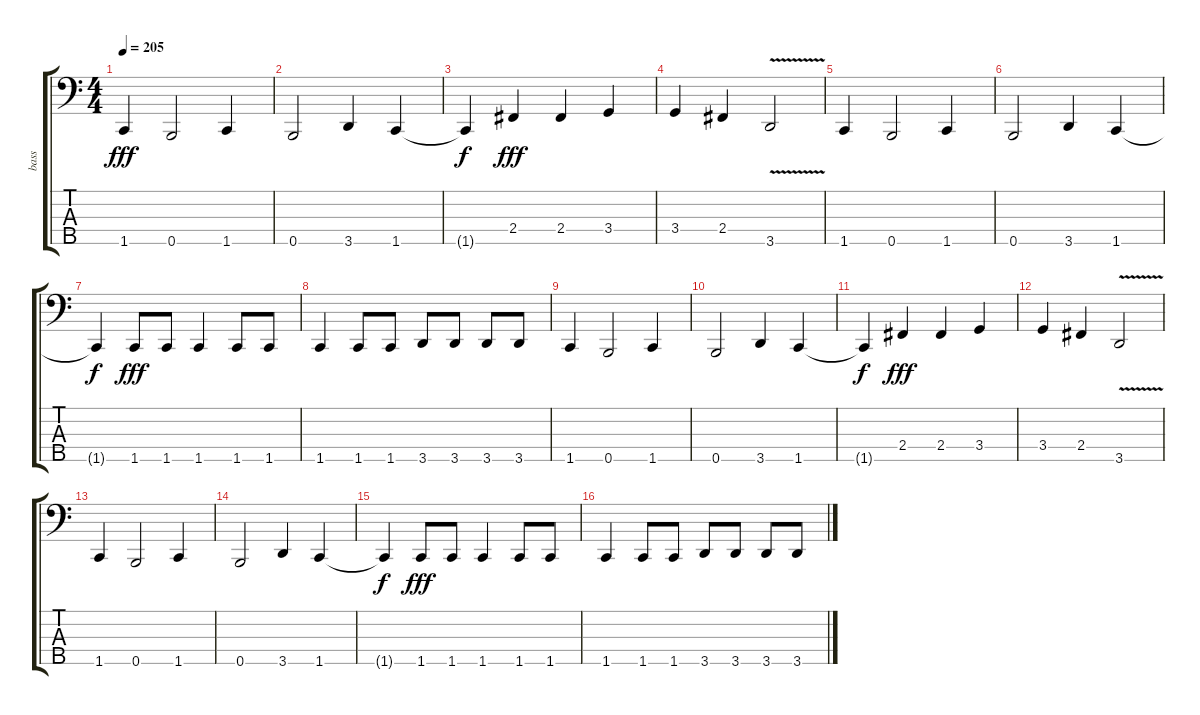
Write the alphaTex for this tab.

\track ("bass" "bass") {instrument electricbassfinger}
\staff {score tabs}
\tuning (G2 D2 A1 E1 B0) {hide}
\ts (4 4)
\tempo 205
\clef f4
\ks c
1.5.4{dy fff} 0.5.2 1.5.4 |
0.5.2 3.5.4 1.5.4 |
1.5{t}.4{dy f} 2.4.4{dy fff} 2.4.4 3.4.4 |
3.4.4 2.4.4 3.5{v}.2 |
1.5.4 0.5.2 1.5.4 |
0.5.2 3.5.4 1.5.4 |
1.5{t}.4{dy f} 1.5.8{dy fff} 1.5.8 1.5.4 1.5.8 1.5.8 |
1.5.4 1.5.8 1.5.8 3.5.8 3.5.8 3.5.8 3.5.8 |
1.5.4 0.5.2 1.5.4 |
0.5.2 3.5.4 1.5.4 |
1.5{t}.4{dy f} 2.4.4{dy fff} 2.4.4 3.4.4 |
3.4.4 2.4.4 3.5{v}.2 |
1.5.4 0.5.2 1.5.4 |
0.5.2 3.5.4 1.5.4 |
1.5{t}.4{dy f} 1.5.8{dy fff} 1.5.8 1.5.4 1.5.8 1.5.8 |
1.5.4 1.5.8 1.5.8 3.5.8 3.5.8 3.5.8 3.5.8
